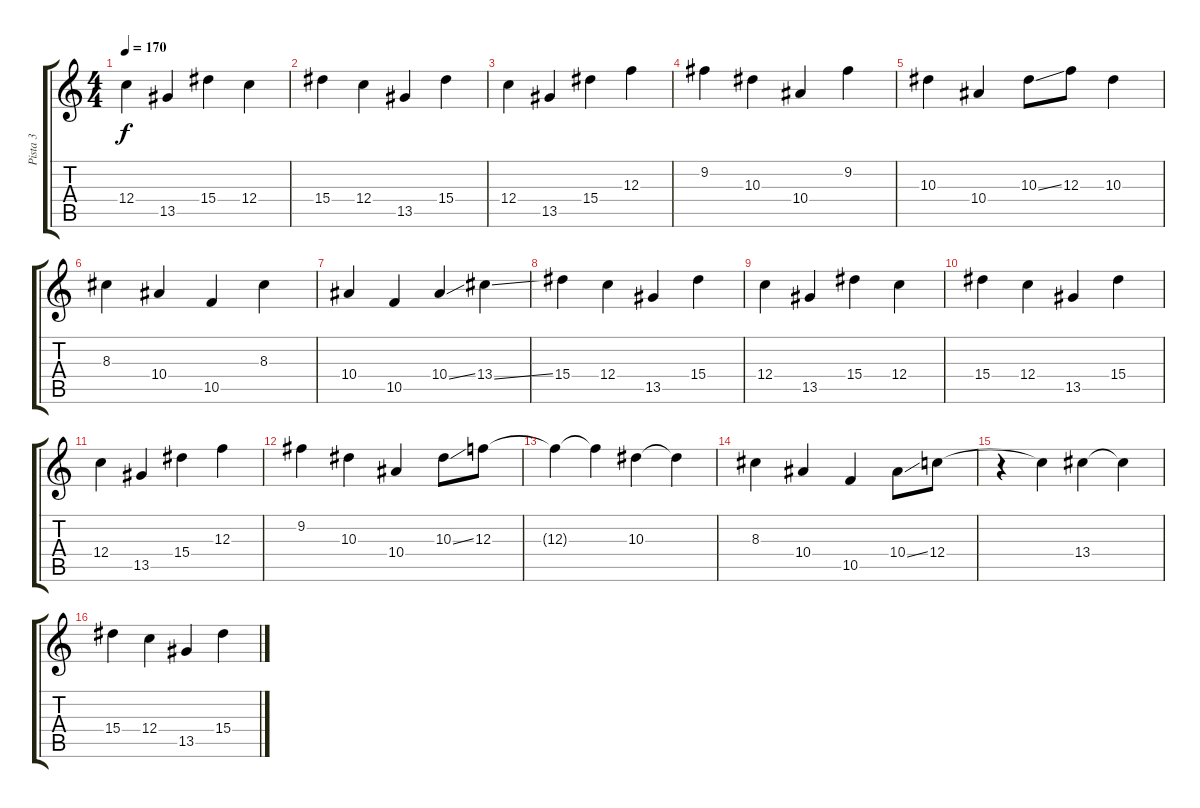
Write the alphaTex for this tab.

\track ("Pista 3" "Pista 3") {instrument acousticguitarsteel}
\staff {score tabs}
\tuning (D4 A3 F3 C3 G2 C2) {hide}
\ts (4 4)
\tempo 170
\clef g2
\ks c
12.4.4{dy f} 13.5.4 15.4.4 12.4.4 |
15.4.4 12.4.4 13.5.4 15.4.4 |
12.4.4 13.5.4 15.4.4 12.3.4 |
9.2.4 10.3.4 10.4.4 9.2.4 |
10.3.4 10.4.4 10.3{ss}.8 12.3.8 10.3.4 |
8.3.4 10.4.4 10.5.4 8.3.4 |
10.4.4 10.5.4 10.4{ss}.4 13.4{ss}.4 |
15.4.4 12.4.4 13.5.4 15.4.4 |
12.4.4 13.5.4 15.4.4 12.4.4 |
15.4.4 12.4.4 13.5.4 15.4.4 |
12.4.4 13.5.4 15.4.4 12.3.4 |
9.2.4 10.3.4 10.4.4 10.3{ss}.8 12.3.8 |
12.3{t}.4 12.3{t}.4 10.3.4 10.3{t}.4 |
8.3.4 10.4.4 10.5.4 10.4{ss}.8 12.4.8 |
r.4 12.4{t}.4 13.4.4 13.4{t}.4 |
15.4.4 12.4.4 13.5.4 15.4.4
